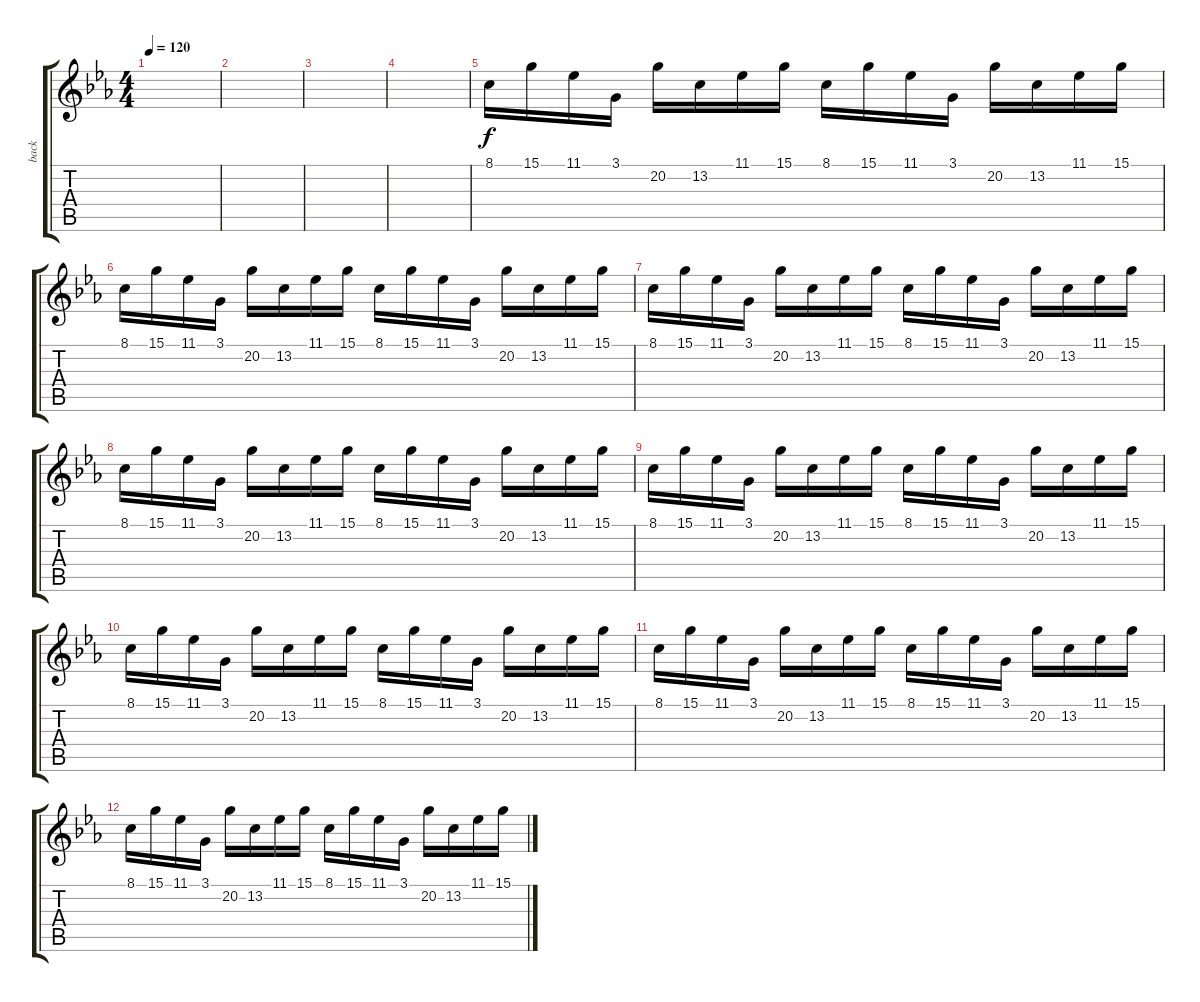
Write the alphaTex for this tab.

\track ("back" "back") {instrument lead1square}
\staff {score tabs}
\tuning (E4 B3 G3 D3 A2 E2) {hide}
\ts (4 4)
\tempo 120
\clef g2
\ks cminor
|
|
|
|
8.1.16 15.1.16 11.1.16 3.1.16 20.2.16 13.2.16 11.1.16 15.1.16 8.1.16 15.1.16 11.1.16 3.1.16 20.2.16 13.2.16 11.1.16 15.1.16 |
8.1.16 15.1.16 11.1.16 3.1.16 20.2.16 13.2.16 11.1.16 15.1.16 8.1.16 15.1.16 11.1.16 3.1.16 20.2.16 13.2.16 11.1.16 15.1.16 |
8.1.16 15.1.16 11.1.16 3.1.16 20.2.16 13.2.16 11.1.16 15.1.16 8.1.16 15.1.16 11.1.16 3.1.16 20.2.16 13.2.16 11.1.16 15.1.16 |
8.1.16 15.1.16 11.1.16 3.1.16 20.2.16 13.2.16 11.1.16 15.1.16 8.1.16 15.1.16 11.1.16 3.1.16 20.2.16 13.2.16 11.1.16 15.1.16 |
8.1.16 15.1.16 11.1.16 3.1.16 20.2.16 13.2.16 11.1.16 15.1.16 8.1.16 15.1.16 11.1.16 3.1.16 20.2.16 13.2.16 11.1.16 15.1.16 |
8.1.16 15.1.16 11.1.16 3.1.16 20.2.16 13.2.16 11.1.16 15.1.16 8.1.16 15.1.16 11.1.16 3.1.16 20.2.16 13.2.16 11.1.16 15.1.16 |
8.1.16 15.1.16 11.1.16 3.1.16 20.2.16 13.2.16 11.1.16 15.1.16 8.1.16 15.1.16 11.1.16 3.1.16 20.2.16 13.2.16 11.1.16 15.1.16 |
8.1.16 15.1.16 11.1.16 3.1.16 20.2.16 13.2.16 11.1.16 15.1.16 8.1.16 15.1.16 11.1.16 3.1.16 20.2.16 13.2.16 11.1.16 15.1.16
